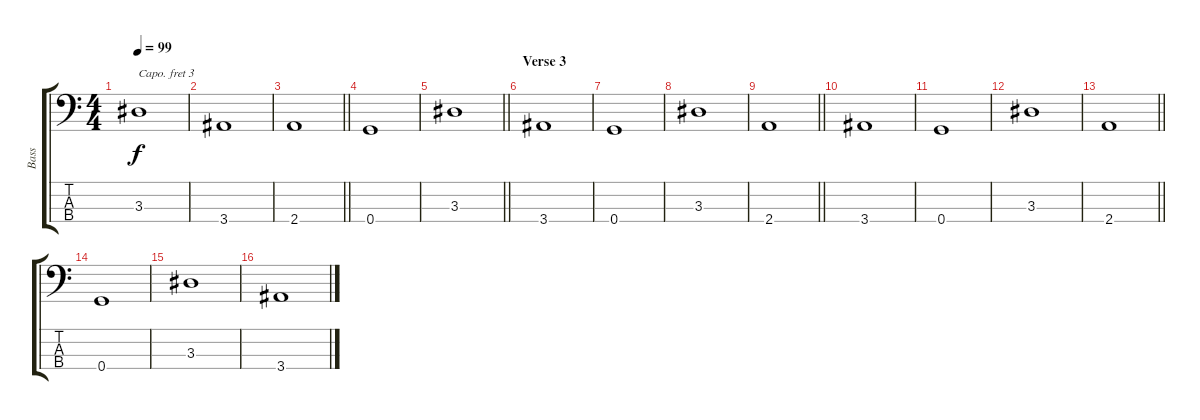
\track ("Bass" "Bass") {instrument electricbassfinger}
\staff {score tabs}
\capo 3
\tuning (G2 D2 A1 E1) {hide}
\ts (4 4)
\tempo 99
\clef f4
\ks c
3.3.1{dy f} |
3.4.1 |
\barLineRight lightlight
2.4.1 |
0.4.1 |
\barLineRight lightlight
3.3.1 |
\section ("" "Verse 3")
3.4.1 |
0.4.1 |
3.3.1 |
\barLineRight lightlight
2.4.1 |
3.4.1 |
0.4.1 |
3.3.1 |
\barLineRight lightlight
2.4.1 |
0.4.1 |
3.3.1 |
3.4.1
